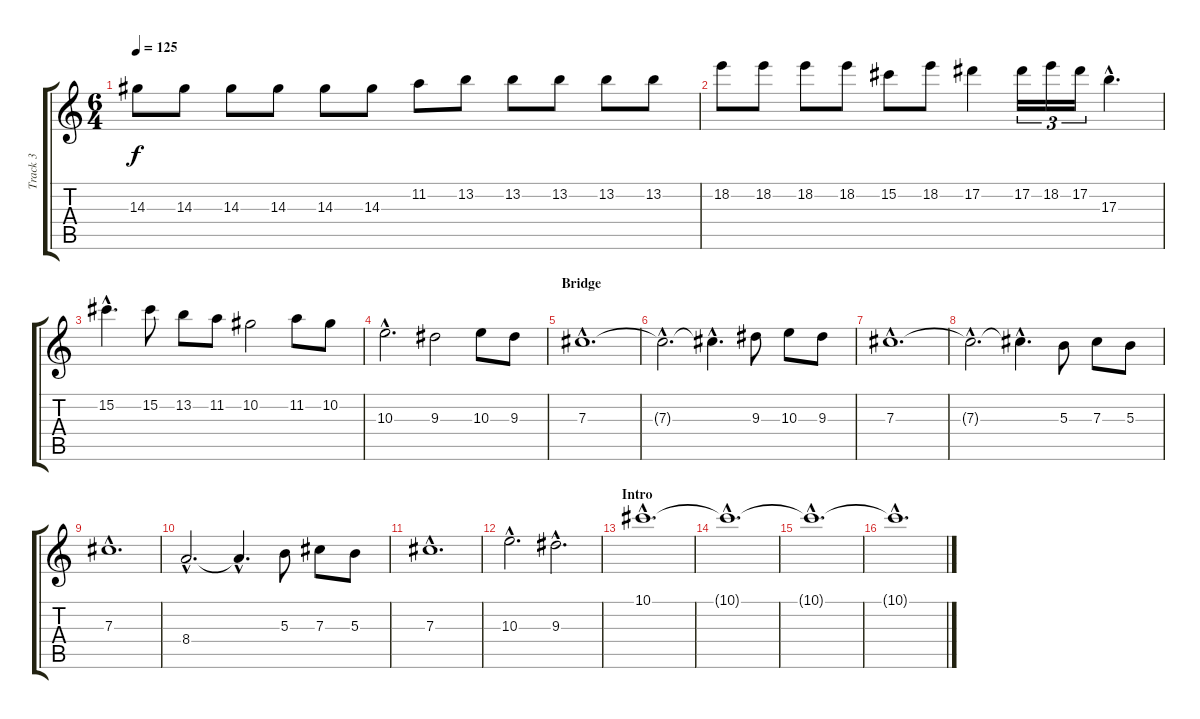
\track ("Track 3" "Track 3") {instrument distortionguitar}
\staff {score tabs}
\tuning (Eb4 Bb3 Gb3 Db3 Ab2 Eb2) {hide}
\ts (6 4)
\tempo 125
\clef g2
\ks c
14.3.8{dy f} 14.3.8 14.3.8 14.3.8 14.3.8 14.3.8 11.2.8 13.2.8 13.2.8 13.2.8 13.2.8 13.2.8 |
18.2.8 18.2.8 18.2.8 18.2.8 15.2.8 18.2.8 17.2.4 17.2.16{tu (3 2)} 18.2.16{tu (3 2)} 17.2.16{tu (3 2)} 17.3{hac}.4{d} |
15.2{hac}.4{d} 15.2.8 13.2.8 11.2.8 10.2.2 11.2.8 10.2.8 |
10.3{hac}.2{d} 9.3.2 10.3.8 9.3.8 |
\section ("" "Bridge")
7.3{hac}.1{d} |
7.3{hac t}.2{d} 7.3{hac t}.4{d} 9.3.8 10.3.8 9.3.8 |
7.3{hac}.1{d} |
7.3{hac t}.2{d} 7.3{hac t}.4{d} 5.3.8 7.3.8 5.3.8 |
7.3{hac}.1{d} |
8.4{hac}.2{d} 8.4{hac t}.4{d} 5.3.8 7.3.8 5.3.8 |
7.3{hac}.1{d} |
10.3{hac}.2{d} 9.3{hac}.2{d} |
\section ("" "Intro")
10.1{hac}.1{d volume 5} |
10.1{hac t}.1{d} |
10.1{hac t}.1{d} |
10.1{hac t}.1{d volume 8}
